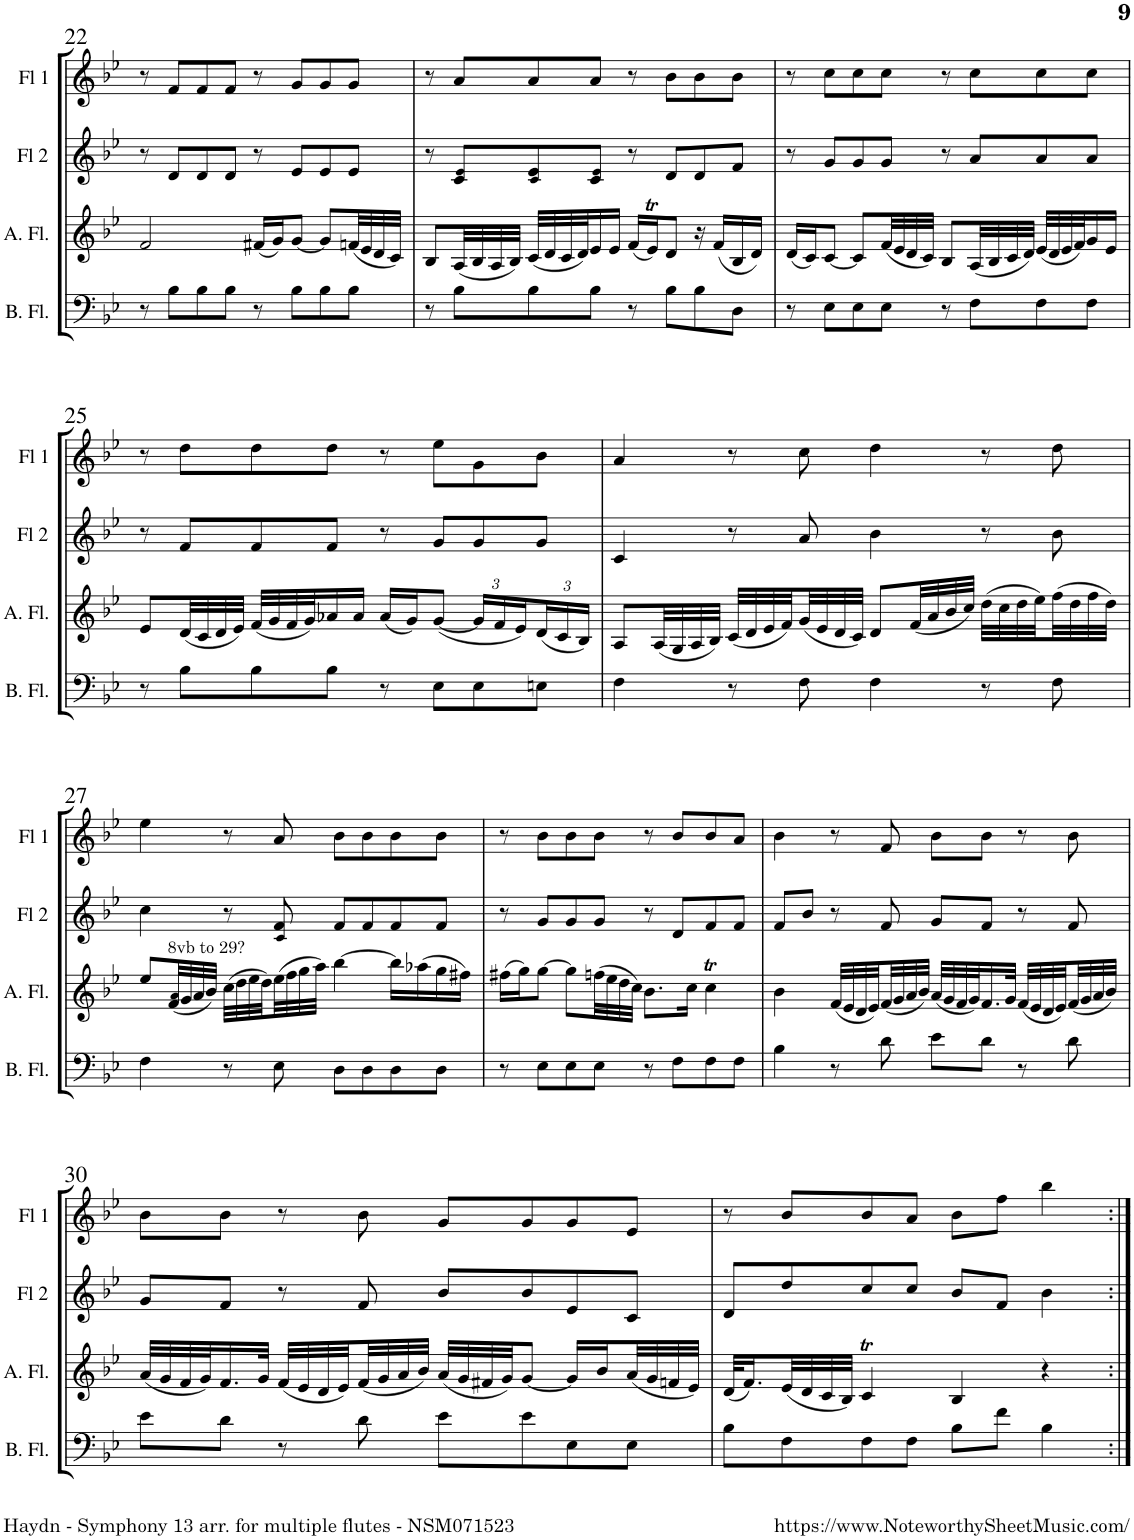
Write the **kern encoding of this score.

**kern	**kern	**kern	**kern
*part4	*part3	*part2	*part1
*staff4	*staff3	*staff2	*staff1
*I"Bass Flute	*I"Alto Flute	*I"Flute 2	*I"Flute 1
*I'B. Fl.	*I'A. Fl.	*I'Fl 2	*I'Fl 1
!!LO:PB:g=z
*clefF4	*clefG2	*clefG2	*clefG2
*k[b-e-]	*k[b-e-]	*k[b-e-]	*k[b-e-]
*M4/4	*M4/4	*M4/4	*M4/4
*met(c)	*met(c)	*met(c)	*met(c)
=22	=22	=22	=22
8r	2f/	8r	8r
8B-\L	.	8d/L	8f/L
8B-\	.	8d/	8f/
8B-\J	.	8d/J	8f/J
8r	(16f#X/LL	8r	8r
.	16g/J)	.	.
8B-\L	[8g/J	8e-/L	8g/L
8B-\	8g/L]	8e-/	8g/
8B-\J	(32fn/LL	8e-/J	8g/J
.	32e-/	.	.
.	32d/	.	.
.	32c/JJJ)	.	.
=23	=23	=23	=23
8r	8B-/L	8r	8r
8B-\L	(32A/LL	8c/ 8e-!/L	8a/L
.	32B-/	.	.
.	32A/	.	.
.	32B-/JJJ)	.	.
8B-\	(32c/LLL	8c!/ 8e-/	8a/
.	32d/	.	.
.	32c/	.	.
.	32d/J)	.	.
8B-\J	16e-/	8c/ 8e-!/J	8a/J
.	16e-/JJ	.	.
8r	(16f/LL	8r	8r
.	16e-T/J)	.	.
8B-\L	8d/J	8d/L	8b-\L
8B-\	16r	8d/	8b-\
.	(16f/LL	.	.
8D\J	16B-/	8f/J	8b-\J
.	16d/JJ)	.	.
=24	=24	=24	=24
8r	(16d/LL	8r	8r
.	16c/J)	.	.
8E-\L	[8c/J	8g/L	8cc\L
8E-\	8c/L]	8g/	8cc\
8E-\J	(32f/LL	8g/J	8cc\J
.	32e-/	.	.
.	32d/	.	.
.	32c/JJJ)	.	.
8r	8B-/L	8r	8r
8F\L	(32A/LL	8a/L	8cc\L
.	32B-/	.	.
.	32c/	.	.
.	32d/JJJ)	.	.
8F\	(32e-/LLL	8a/	8cc\
.	32d/	.	.
.	32e-/	.	.
.	32f/J)	.	.
8F\J	16g/	8a/J	8cc\J
.	16e-/JJ	.	.
!!LO:LB:g=z
=25	=25	=25	=25
8r	8e-/L	8r	8r
8B-\L	(32d/LL	8f/L	8dd\L
.	32c/	.	.
.	32d/	.	.
.	32e-/JJJ)	.	.
8B-\	(32f/LLL	8f/	8dd\
.	32g/	.	.
.	32f/	.	.
.	32g/J)	.	.
8B-\J	16a-X/	8f/J	8dd\J
.	16a-/JJ	.	.
8r	(16a-/LL	8r	8r
.	16g/J)	.	.
8E-\L	([8g/J	8g/L	8ee-\L
*	*Xbrackettup	*	*
8E-\	24g/LL]	8g/	8g\
.	24f/	.	.
.	24e-/)	.	.
8En\J	(24d/	8g/J	8b-\J
.	24c/	.	.
.	24B-/JJ)	.	.
=26	=26	=26	=26
4F\	8A/L	4c/	4a/
.	(32A/LL	.	.
.	32G/	.	.
.	32A/	.	.
.	32B-/JJJ)	.	.
8r	(32c/LLL	8r	8r
.	32d/	.	.
.	32e-/	.	.
.	32f/)	.	.
8F\	(32g/	8a/	8cc\
.	32e-/	.	.
.	32d/	.	.
.	32c/JJJ)	.	.
4F\	8d/L	4b-\	4dd\
.	(32f/LL	.	.
.	32a/	.	.
.	32b-/	.	.
.	32cc/JJJ)	.	.
8r	(32dd\LLL	8r	8r
.	32cc\	.	.
.	32dd\	.	.
.	32ee-\)	.	.
8F\	(32ff\	8b-\	8dd\
.	32dd\	.	.
.	32ff\	.	.
.	32dd\JJJ)	.	.
!!LO:LB:g=z
=27	=27	=27	=27
4F\	8ee-/L	4cc\	4ee-\
!	!LO:TX:a:t=8vb to 29?	!	!
.	(32f/ 32a!/LL	.	.
.	32g/	.	.
.	32a/	.	.
.	32b-/JJJ)	.	.
8r	(32cc\LLL	8r	8r
.	32dd\	.	.
.	32ee-\	.	.
.	32dd\)	.	.
8E-\	(32ee-\	8c!/ 8f/	8a/
.	32ff\	.	.
.	32gg\	.	.
.	32aa\JJJ)	.	.
8D\L	[4bb-\	8f/L	8b-\L
8D\	.	8f/	8b-\
8D\	16bb-\LL]	8f/	8b-\
.	(16aa-X\	.	.
8D\J	16gg\	8f/J	8b-\J
.	16ff#X\JJ)	.	.
=28	=28	=28	=28
8r	(16ff#X\LL	8r	8r
.	16gg\J)	.	.
8E-\L	[8gg\J	8g/L	8b-\L
8E-\	8gg\L]	8g/	8b-\
8E-\J	(32ffn\LL	8g/J	8b-\J
.	32ee-\	.	.
.	32dd\	.	.
.	32cc\JJJ)	.	.
8r	8.b-\L	8r	8r
8F\L	.	8d/L	8b-/L
.	16cc\Jk	.	.
8F\	4ccT\	8f/	8b-/
8F\J	.	8f/J	8a/J
=29	=29	=29	=29
4B-\	4b-\	8f/L	4b-\
.	.	8b-/J	.
8r	(32f/LLL	8r	8r
.	32e-/	.	.
.	32d/	.	.
.	32e-/)	.	.
8d\	(32f/	8f/	8f/
.	32g/	.	.
.	32a/	.	.
.	32b-/JJJ)	.	.
8e-\L	(32a/LLL	8g/L	8b-\L
.	32g/	.	.
.	32f/	.	.
.	32g/J)	.	.
8d\J	16.f/	8f/J	8b-\J
.	32g/JJk	.	.
8r	(32f/LLL	8r	8r
.	32e-/	.	.
.	32d/	.	.
.	32e-/)	.	.
8d\	(32f/	8f/	8b-\
.	32g/	.	.
.	32a/	.	.
.	32b-/JJJ)	.	.
!!LO:LB:g=z
=30	=30	=30	=30
8e-\L	(32a/LLL	8g/L	8b-\L
.	32g/	.	.
.	32f/	.	.
.	32g/J)	.	.
8d\J	16.f/	8f/J	8b-\J
.	32g/JJk	.	.
8r	(32f/LLL	8r	8r
.	32e-/	.	.
.	32d/	.	.
.	32e-/)	.	.
8d\	(32f/	8f/	8b-\
.	32g/	.	.
.	32a/	.	.
.	32b-/JJJ)	.	.
8e-\L	(32a/LLL	8b-/L	8g/L
.	32g/	.	.
.	32f#X/	.	.
.	32g/JJ)	.	.
8e-\	[8g/J	8b-/	8g/
8E-\	16g/LL]	8e-/	8g/
.	16b-/	.	.
8E-\J	(32a/L	8c/J	8e-/J
.	32g/	.	.
.	32fn/	.	.
.	32e-/JJJ)	.	.
=31	=31	=31	=31
8B-\L	(32d/KLL	8d/L	8r
.	16.f/)	.	.
8F\	(32e-/L	8dd/	8b-/L
.	32d/	.	.
.	32c/	.	.
.	32B-/JJJ)	.	.
8F\	4cT/	8cc/	8b-/
8F\J	.	8cc/J	8a/J
8B-\L	4B-/	8b-/L	8b-\L
8f\J	.	8f/J	8ff\J
4B-\	4r	4b-\	4bb-\
=:|!	=:|!	=:|!	=:|!
*-	*-	*-	*-
